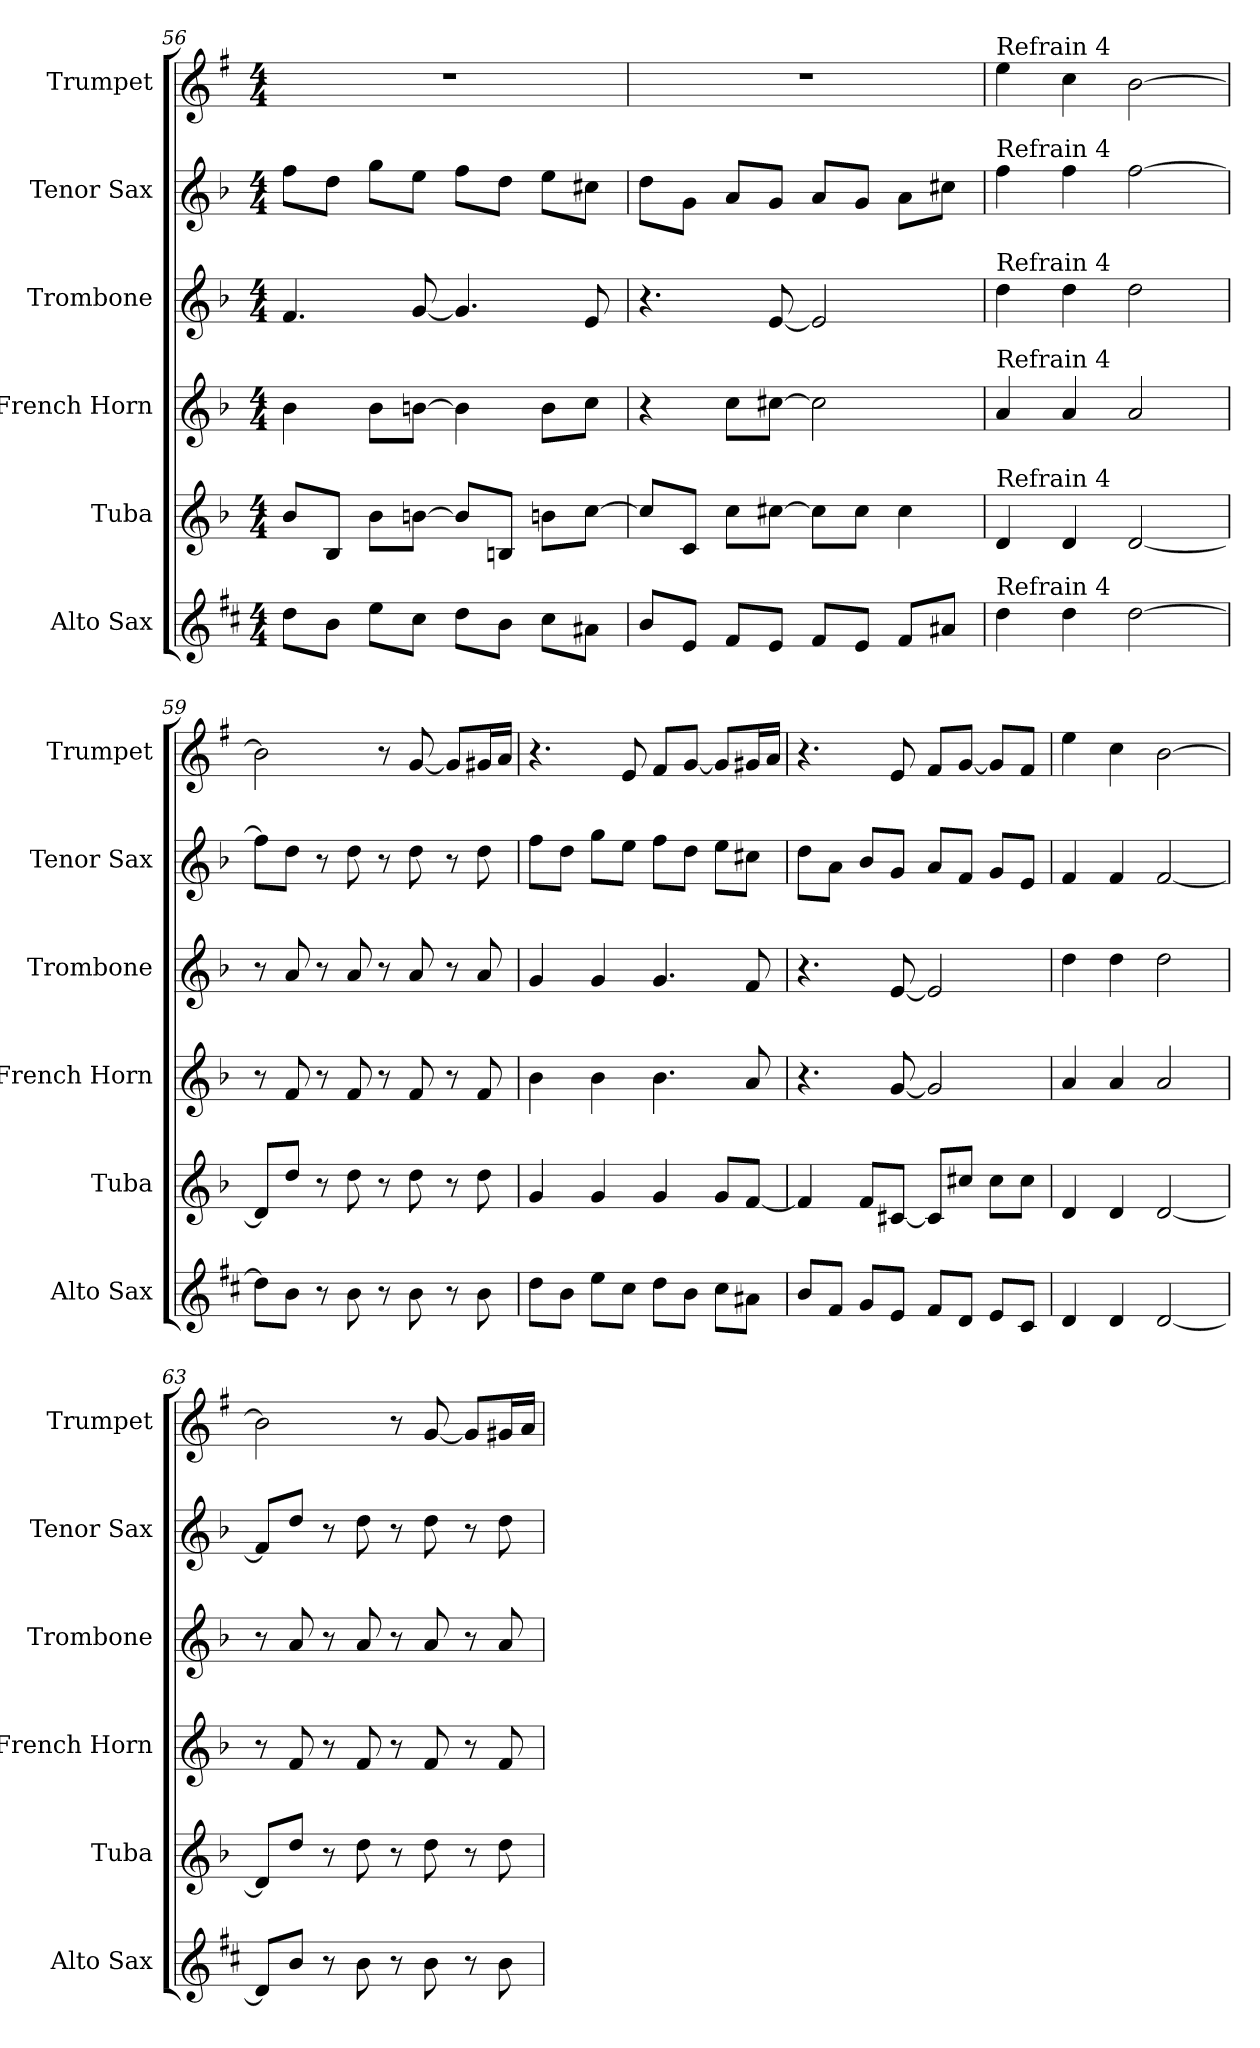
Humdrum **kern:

**kern	**kern	**kern	**kern	**kern	**kern
*part6	*part5	*part4	*part3	*part2	*part1
*staff6	*staff5	*staff4	*staff3	*staff2	*staff1
*I"Alto Sax	*I"Tuba	*I"French Horn	*I"Trombone	*I"Tenor Sax	*I"Trumpet
*I'Alto Sax	*I'Tuba	*I'French Horn	*I'Trombone	*I'Tenor Sax	*I'Trumpet
*clefG2	*clefG2	*clefG2	*clefG2	*clefG2	*clefG2
*ITrd5c9	*ITrd15c26	*ITrd8c14	*ITrd8c14	*ITrd8c14	*ITrd1c2
*k[b-]	*k[b-]	*k[b-]	*k[b-]	*k[b-]	*k[b-]
*M4/4	*M4/4	*M4/4	*M4/4	*M4/4	*M4/4
=56	=56	=56	=56	=56	=56
8fL	8BB-L	4B-	4.F	8fL	1r
8dJ	8BBB-J	.	.	8dJ	.
8gL	8BB-L	8B-L	.	8gL	.
8eJ	[8BBnJ	[8BnJ	[8G	8eJ	.
8fL	8BBL]	4B]	4.G]	8fL	.
8dJ	8BBBnJ	.	.	8dJ	.
8eL	8BBnL	8BL	.	8eL	.
8c#XJ	[8CJ	8cJ	8E	8c#XJ	.
=57	=57	=57	=57	=57	=57
8dL	8CL]	4r	4.r	8dL	1r
8GJ	8CCJ	.	.	8GJ	.
8AL	8CL	8cL	.	8AL	.
8GJ	[8C#XJ	[8c#XJ	[8E	8GJ	.
8AL	8C#L]	2c#]	2E]	8AL	.
8GJ	8C#J	.	.	8GJ	.
8AL	4C#	.	.	8AL	.
8c#XJ	.	.	.	8c#XJ	.
=58	=58	=58	=58	=58	=58
!	!	!	!	!	!LO:TX:a:t=Refrain 4
!	!	!	!	!LO:TX:a:t=Refrain 4	!
!	!	!	!LO:TX:a:t=Refrain 4	!	!
!	!	!LO:TX:a:t=Refrain 4	!	!	!
!	!LO:TX:a:t=Refrain 4	!	!	!	!
!LO:TX:a:t=Refrain 4	!	!	!	!	!
4f	4DD	4A	4d	4f	4dd
4f	4DD	4A	4d	4f	4b-
[2f	[2DD	2A	2d	[2f	[2a
=59	=59	=59	=59	=59	=59
8fL]	8DDL]	8r	8r	8fL]	2a]
8dJ	8DJ	8F	8A	8dJ	.
8r	8r	8r	8r	8r	.
8d	8D	8F	8A	8d	.
8r	8r	8r	8r	8r	8r
8d	8D	8F	8A	8d	[8f
8r	8r	8r	8r	8r	8fL]
8d	8D	8F	8A	8d	16f#XL
.	.	.	.	.	16gJJ
=60	=60	=60	=60	=60	=60
8fL	4GG	4B-	4G	8fL	4.r
8dJ	.	.	.	8dJ	.
8gL	4GG	4B-	4G	8gL	.
8eJ	.	.	.	8eJ	8d
8fL	4GG	4.B-	4.G	8fL	8eL
8dJ	.	.	.	8dJ	[8fJ
8eL	8GGL	.	.	8eL	8fL]
8c#XJ	[8FFJ	8A	8F	8c#XJ	16f#XL
.	.	.	.	.	16gJJ
=61	=61	=61	=61	=61	=61
8dL	4FF]	4.r	4.r	8dL	4.r
8AJ	.	.	.	8AJ	.
8B-L	8FFL	.	.	8B-L	.
8GJ	[8CC#XJ	[8G	[8E	8GJ	8d
8AL	8CC#L]	2G]	2E]	8AL	8eL
8FJ	8C#XJ	.	.	8FJ	[8fJ
8GL	8C#L	.	.	8GL	8fL]
8EJ	8C#J	.	.	8EJ	8eJ
=62	=62	=62	=62	=62	=62
4F	4DD	4A	4d	4F	4dd
4F	4DD	4A	4d	4F	4b-
[2F	[2DD	2A	2d	[2F	[2a
=63	=63	=63	=63	=63	=63
8FL]	8DDL]	8r	8r	8FL]	2a]
8dJ	8DJ	8F	8A	8dJ	.
8r	8r	8r	8r	8r	.
8d	8D	8F	8A	8d	.
8r	8r	8r	8r	8r	8r
8d	8D	8F	8A	8d	[8f
8r	8r	8r	8r	8r	8fL]
8d	8D	8F	8A	8d	16f#XL
.	.	.	.	.	16gJJ
=	=	=	=	=	=
*-	*-	*-	*-	*-	*-
